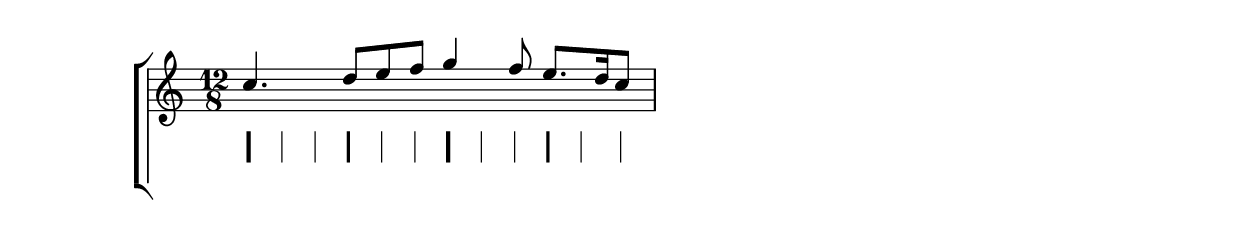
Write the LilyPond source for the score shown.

%% Do not edit this file; it is automatically
%% generated from LSR http://lsr.dsi.unimi.it
%% This file is in the public domain.
\version "2.13.10"

\header {
  lsrtags = "editorial-annotations"

%% Translation of GIT committish: 341940d3830b59f93a80131471d622c2818afddb
  texidoces = "
Se pueden trazar líneas verticales normales entre pentagramas para
mostrar la relación entre notas; sin embargo, en caso de música
monofónica, podemos hacer invisible el segundo pentagrama, y que
las líneas sean más cortas, como en este fragmento de código.

"
  doctitlees = "Líneas de rejilla: destacar ritmos y la relación temporal entre notas"

  texidoc = "
Regular vertical lines can be drawn between staves to show note
synchronization; however, in case of monophonic music, you may want to
make the second stave invisible, and make the lines shorter like in
this snippet.

"
  doctitle = "Grid lines: emphasizing rhythms and notes synchronization"
} % begin verbatim

\score {
  \new ChoirStaff {
    \relative c'' <<
      \new Staff {
        \time 12/8
        \stemUp
        c4. d8 e8 f g4 f8 e8. d16 c8
      }
      \new Staff {
        % hides staff and notes so that only the grid lines are visible
        \hideNotes
        \override Staff.BarLine #'transparent = ##t
        \override Staff.StaffSymbol #'line-count = #0
        \override Staff.TimeSignature #'transparent = ##t
        \override Staff.Clef #'transparent = ##t

        % dummy notes to force regular note spacing
        \once  \override Score.GridLine #'thickness = #4.0
        c8 c c
        \once  \override Score.GridLine #'thickness = #3.0
        c8 c c
        \once  \override Score.GridLine #'thickness = #4.0
        c8 c c
        \once  \override Score.GridLine #'thickness = #3.0
        c8 c c
      }
    >>
  }
  \layout {
    \context {
      \Score
      \consists "Grid_line_span_engraver"
      % center grid lines horizontally below note heads
      \override NoteColumn #'X-offset = #-0.5
    }
    \context {
      \Staff
      \consists "Grid_point_engraver"
      gridInterval = #(ly:make-moment 1 8)
      % set line length and positioning:
      % two staff spaces above center line on hidden staff
      % to four spaces below center line on visible staff
      \override GridPoint #'Y-extent = #'(2 . -4)
    }
    ragged-right = ##t
  }
}

